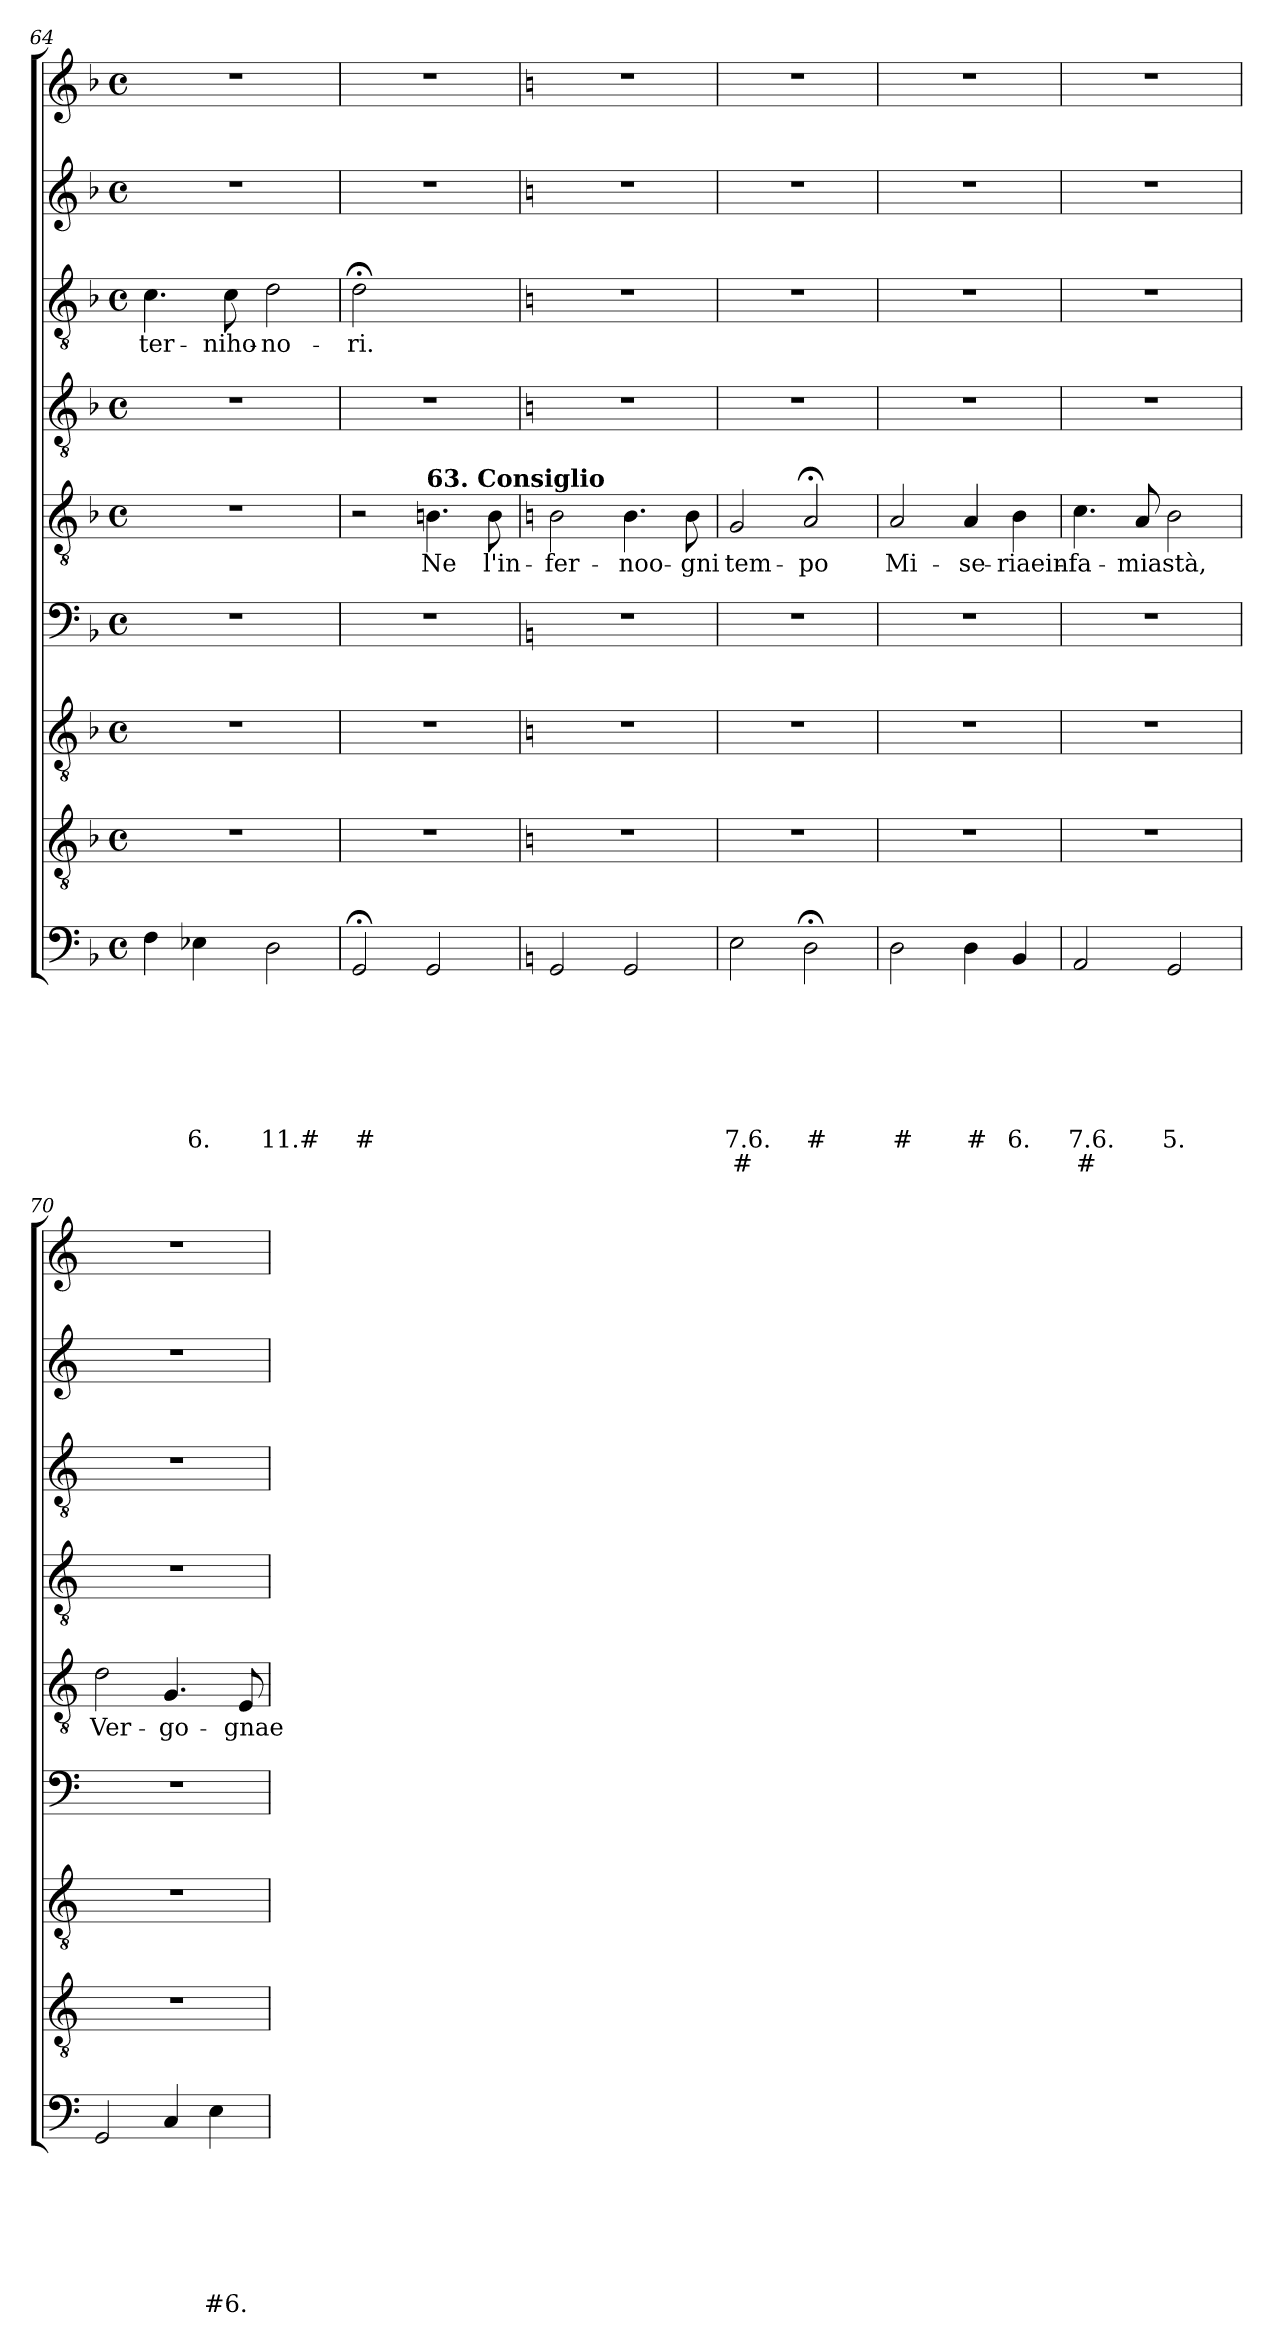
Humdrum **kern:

**kern	**text	**text	**text	**text	**text	**text	**text	**text	**kern	**kern	**kern	**kern	**text	**kern	**kern	**text	**kern	**kern
*part9	*part9	*part9	*part9	*part9	*part9	*part9	*part9	*part9	*part8	*part7	*part6	*part5	*part5	*part4	*part3	*part3	*part2	*part1
*staff9	*staff9	*staff9	*staff9	*staff9	*staff9	*staff9	*staff9	*staff9	*staff8	*staff7	*staff6	*staff5	*staff5	*staff4	*staff3	*staff3	*staff2	*staff1
*clefF4	*	*	*	*	*	*	*	*	*clefGv2	*clefGv2	*clefF4	*clefGv2	*	*clefGv2	*clefGv2	*	*clefG2	*clefG2
*k[b-]	*	*	*	*	*	*	*	*	*k[b-]	*k[b-]	*k[b-]	*k[b-]	*	*k[b-]	*k[b-]	*	*k[b-]	*k[b-]
*F:	*	*	*	*	*	*	*	*	*F:	*F:	*F:	*F:	*	*F:	*F:	*	*F:	*F:
*M4/4	*	*	*	*	*	*	*	*	*M4/4	*M4/4	*M4/4	*M4/4	*	*M4/4	*M4/4	*	*M4/4	*M4/4
*met(c)	*	*	*	*	*	*	*	*	*met(c)	*met(c)	*met(c)	*met(c)	*	*met(c)	*met(c)	*	*met(c)	*met(c)
=64	=64	=64	=64	=64	=64	=64	=64	=64	=64	=64	=64	=64	=64	=64	=64	=64	=64	=64
4F\	.	.	.	.	.	.	.	.	1r	1r	1r	1r	.	1r	4.c\	-ter-	1r	1r
4E-X\	.	.	.	.	.	.	6.	.	.	.	.	.	.	.	.	.	.	.
.	.	.	.	.	.	.	.	.	.	.	.	.	.	.	8c\	-niho-	.	.
2D\	.	.	.	.	.	.	11.#	.	.	.	.	.	.	.	2d\	-no-	.	.
!!LO:LB:g=z
=65	=65	=65	=65	=65	=65	=65	=65	=65	=65	=65	=65	=65	=65	=65	=65	=65	=65	=65
2GG;</	.	.	.	.	.	.	#	.	1r	1r	1r	2r	.	1r	2d;<\	-ri.	1r	1r
!	!	!	!	!	!	!	!	!	!	!	!	!LO:TX:a:B:t=63. Consiglio	!	!	!	!	!	!
2GG/	.	.	.	.	.	.	.	.	.	.	.	4.Bn\	Ne	.	2ryy	.	.	.
.	.	.	.	.	.	.	.	.	.	.	.	8B\	l'in-	.	.	.	.	.
=66	=66	=66	=66	=66	=66	=66	=66	=66	=66	=66	=66	=66	=66	=66	=66	=66	=66	=66
*k[]	*	*	*	*	*	*	*	*	*k[]	*k[]	*k[]	*k[]	*	*k[]	*k[]	*	*k[]	*k[]
*C:	*	*	*	*	*	*	*	*	*C:	*C:	*C:	*C:	*	*C:	*C:	*	*C:	*C:
2GG/	.	.	.	.	.	.	.	.	1r	1r	1r	2B\	-fer-	1r	1r	.	1r	1r
2GG/	.	.	.	.	.	.	.	.	.	.	.	4.B\	-noo-	.	.	.	.	.
.	.	.	.	.	.	.	.	.	.	.	.	8B\	-gni	.	.	.	.	.
=67	=67	=67	=67	=67	=67	=67	=67	=67	=67	=67	=67	=67	=67	=67	=67	=67	=67	=67
2E\	.	.	.	.	.	.	7.6.	#	1r	1r	1r	2G/	tem-	1r	1r	.	1r	1r
2D;<\	.	.	.	.	.	.	#	.	.	.	.	2A;</	-po	.	.	.	.	.
=68	=68	=68	=68	=68	=68	=68	=68	=68	=68	=68	=68	=68	=68	=68	=68	=68	=68	=68
2D\	.	.	.	.	.	.	#	.	1r	1r	1r	2A/	Mi-	1r	1r	.	1r	1r
4D\	.	.	.	.	.	.	#	.	.	.	.	4A/	-se-	.	.	.	.	.
4BB/	.	.	.	.	.	.	6.	.	.	.	.	4B\	-riaein-	.	.	.	.	.
=69	=69	=69	=69	=69	=69	=69	=69	=69	=69	=69	=69	=69	=69	=69	=69	=69	=69	=69
2AA/	.	.	.	.	.	.	7.6.	#	1r	1r	1r	4.c\	-fa-	1r	1r	.	1r	1r
.	.	.	.	.	.	.	.	.	.	.	.	8A/	-mia	.	.	.	.	.
2GG/	.	.	.	.	.	.	5.	.	.	.	.	2B\	stà,	.	.	.	.	.
=70	=70	=70	=70	=70	=70	=70	=70	=70	=70	=70	=70	=70	=70	=70	=70	=70	=70	=70
2GG/	.	.	.	.	.	.	.	.	1r	1r	1r	2d\	Ver-	1r	1r	.	1r	1r
4C/	.	.	.	.	.	.	.	.	.	.	.	4.G/	-go-	.	.	.	.	.
4E\	.	.	.	.	.	.	#6.	.	.	.	.	.	.	.	.	.	.	.
.	.	.	.	.	.	.	.	.	.	.	.	8E/	-gnae	.	.	.	.	.
=	=	=	=	=	=	=	=	=	=	=	=	=	=	=	=	=	=	=
*-	*-	*-	*-	*-	*-	*-	*-	*-	*-	*-	*-	*-	*-	*-	*-	*-	*-	*-
